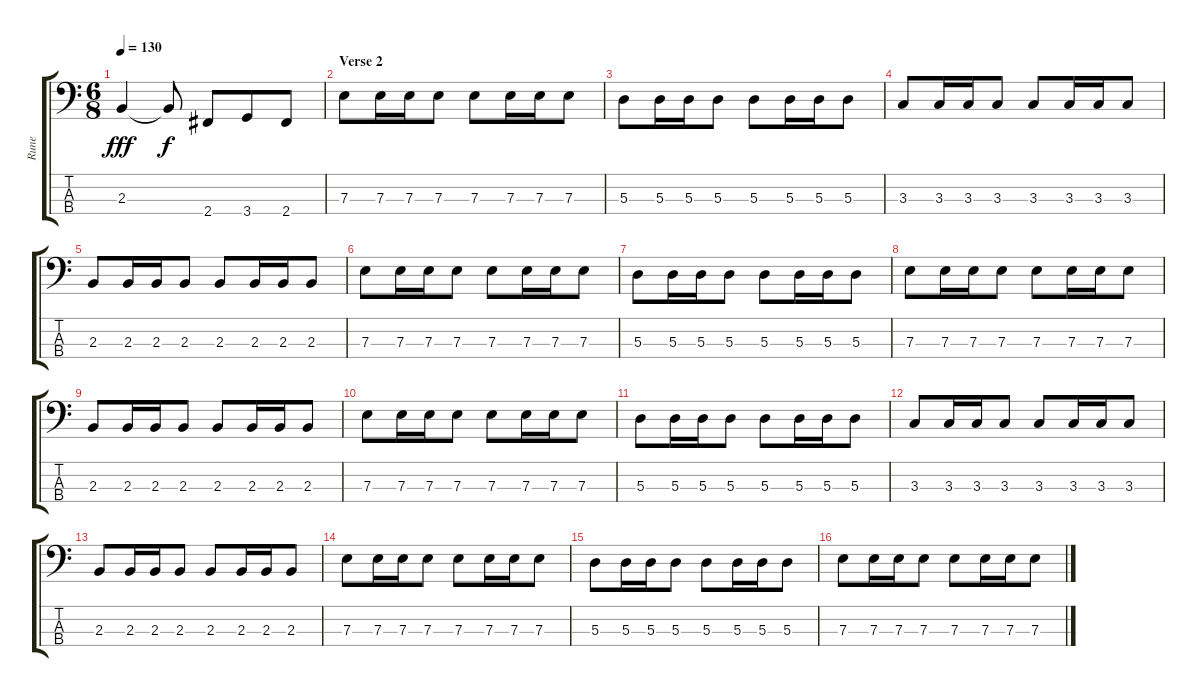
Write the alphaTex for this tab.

\track ("Rune" "Rune") {instrument electricbassfinger}
\staff {score tabs}
\tuning (G2 D2 A1 E1) {hide}
\ts (6 8)
\tempo 130
\clef f4
\ks c
2.3.4{dy fff} 2.3{t}.8{dy f} 2.4.8 3.4.8 2.4.8 |
\section ("" "Verse 2")
7.3.8 7.3.16 7.3.16 7.3.8 7.3.8 7.3.16 7.3.16 7.3.8 |
5.3.8 5.3.16 5.3.16 5.3.8 5.3.8 5.3.16 5.3.16 5.3.8 |
3.3.8 3.3.16 3.3.16 3.3.8 3.3.8 3.3.16 3.3.16 3.3.8 |
2.3.8 2.3.16 2.3.16 2.3.8 2.3.8 2.3.16 2.3.16 2.3.8 |
7.3.8 7.3.16 7.3.16 7.3.8 7.3.8 7.3.16 7.3.16 7.3.8 |
5.3.8 5.3.16 5.3.16 5.3.8 5.3.8 5.3.16 5.3.16 5.3.8 |
7.3.8 7.3.16 7.3.16 7.3.8 7.3.8 7.3.16 7.3.16 7.3.8 |
2.3.8 2.3.16 2.3.16 2.3.8 2.3.8 2.3.16 2.3.16 2.3.8 |
7.3.8 7.3.16 7.3.16 7.3.8 7.3.8 7.3.16 7.3.16 7.3.8 |
5.3.8 5.3.16 5.3.16 5.3.8 5.3.8 5.3.16 5.3.16 5.3.8 |
3.3.8 3.3.16 3.3.16 3.3.8 3.3.8 3.3.16 3.3.16 3.3.8 |
2.3.8 2.3.16 2.3.16 2.3.8 2.3.8 2.3.16 2.3.16 2.3.8 |
7.3.8 7.3.16 7.3.16 7.3.8 7.3.8 7.3.16 7.3.16 7.3.8 |
5.3.8 5.3.16 5.3.16 5.3.8 5.3.8 5.3.16 5.3.16 5.3.8 |
7.3.8 7.3.16 7.3.16 7.3.8 7.3.8 7.3.16 7.3.16 7.3.8
